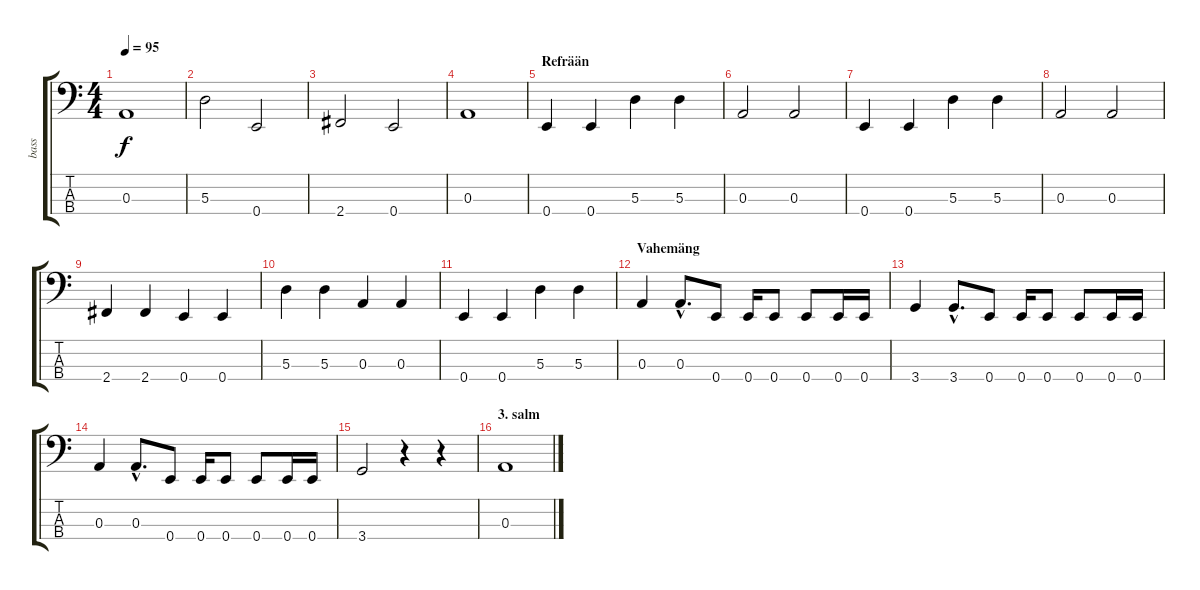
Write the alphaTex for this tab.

\track ("bass" "bass") {instrument electricbasspick}
\staff {score tabs}
\tuning (G2 D2 A1 E1) {hide}
\ts (4 4)
\tempo 95
\clef f4
\ks c
0.3.1{dy f} |
5.3.2 0.4.2 |
2.4.2 0.4.2 |
0.3.1 |
\section ("" "Refrään")
0.4.4 0.4.4 5.3.4 5.3.4 |
0.3.2 0.3.2 |
0.4.4 0.4.4 5.3.4 5.3.4 |
0.3.2 0.3.2 |
2.4.4 2.4.4 0.4.4 0.4.4 |
5.3.4 5.3.4 0.3.4 0.3.4 |
0.4.4 0.4.4 5.3.4 5.3.4 |
\section ("" "Vahemäng")
0.3.4 0.3{hac}.8{d} 0.4.8 0.4.16 0.4.8 0.4.8 0.4.16 0.4.16 |
3.4.4 3.4{hac}.8{d} 0.4.8 0.4.16 0.4.8 0.4.8 0.4.16 0.4.16 |
0.3.4 0.3{hac}.8{d} 0.4.8 0.4.16 0.4.8 0.4.8 0.4.16 0.4.16 |
3.4.2 r.4 r.4 |
\section ("" "3. salm")
0.3.1
